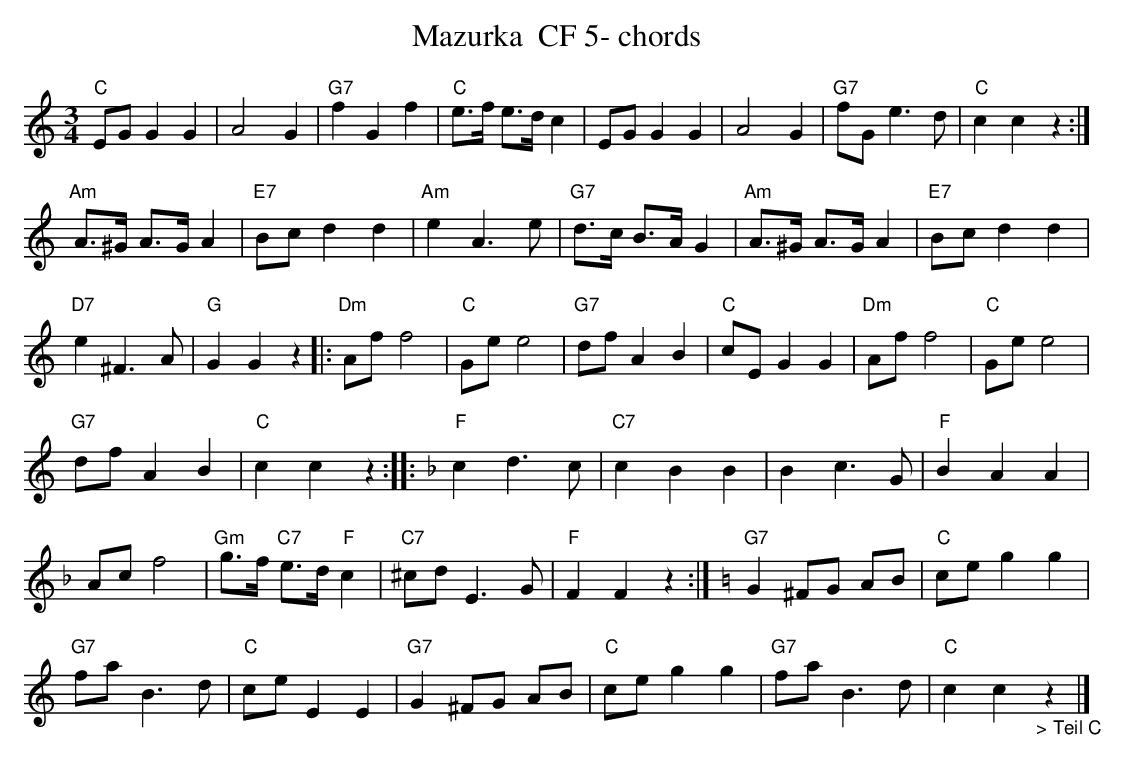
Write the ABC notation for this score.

X:1
T:Mazurka  CF 5- chords
M:3/4
L:1/8
K:Cmaj%%MIDI gchordon
"C"EGG2G2 | A4G2 | "G7"f2G2f2 | "C"e>f e>dc2 | EGG2G2 | A4G2 | "G7"fG e3d | "C"c2c2z2 :|
"Am"A>^G A>GA2 | "E7"Bcd2d2 | "Am"e2A3e | "G7"d>c B>AG2 | "Am"A>^G A>GA2 | "E7"Bcd2d2 |
"D7"e2^F3A | "G"G2G2z2 |: "Dm"Aff4 | "C"Gee4 | "G7"dfA2B2 | "C"cEG2G2 | "Dm"Aff4 | "C"Gee4 |
"G7"dfA2B2 | "C"c2c2z2 :: [K:Fmaj] "F"c2d3c | "C7"c2B2B2 | B2c3G | "F"B2A2A2 |
Acf4 | "Gm"g>f "C7"e>d"F"c2 | "C7"^cdE3G | "F"F2F2z2 :| [K:Cmaj] "G7"G2^FG AB | "C"ceg2g2 |
"G7"faB3d | "C"ceE2E2 | "G7"G2^FG AB | "C"ceg2g2 | "G7"faB3d | "C"c2c2"_> Teil C"z2 |]
